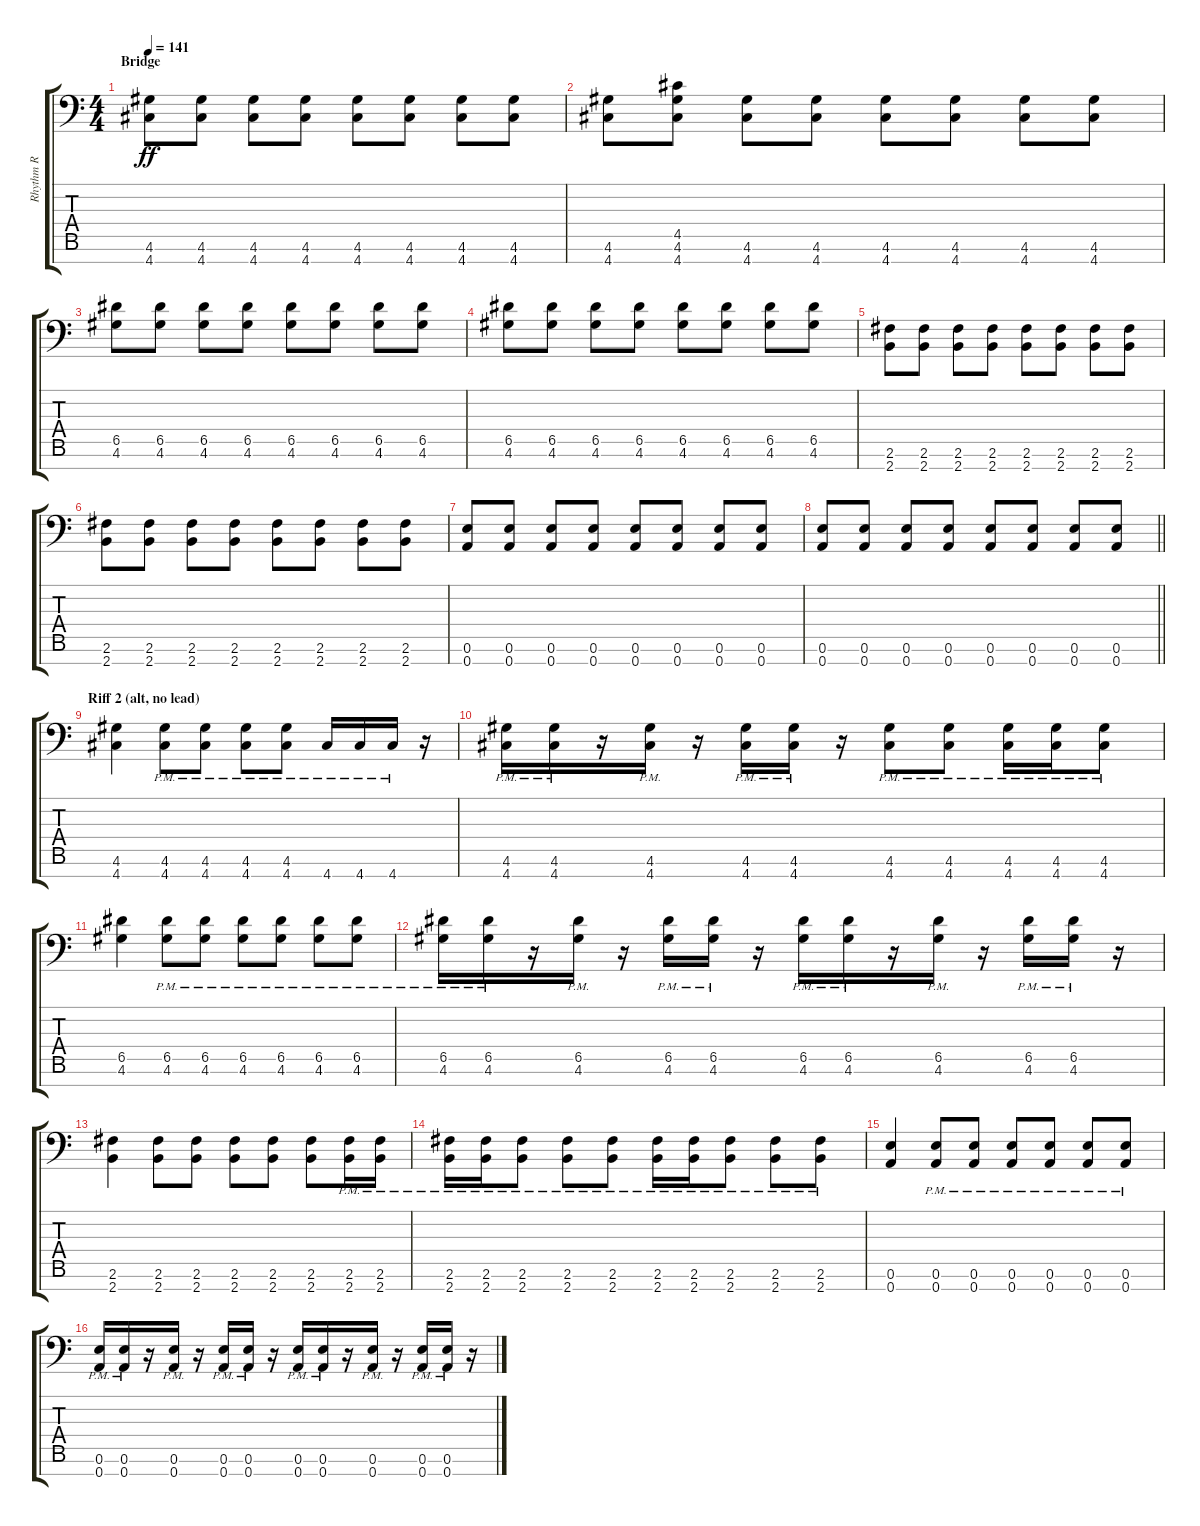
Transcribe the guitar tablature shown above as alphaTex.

\track ("Rhythm R" "Rhythm R") {instrument overdrivenguitar}
\staff {score tabs}
\tuning (E4 B3 G3 D3 A2 E2 A1) {hide}
\ts (4 4)
\section ("" "Bridge")
\tempo 141
\clef f4
\ks c
(4.6 4.7).8{dy ff} (4.6 4.7).8 (4.6 4.7).8 (4.6 4.7).8 (4.6 4.7).8 (4.6 4.7).8 (4.6 4.7).8 (4.6 4.7).8 |
(4.6 4.7).8 (4.5 4.6 4.7).8 (4.6 4.7).8 (4.6 4.7).8 (4.6 4.7).8 (4.6 4.7).8 (4.6 4.7).8 (4.6 4.7).8 |
(6.5 4.6).8 (6.5 4.6).8 (6.5 4.6).8 (6.5 4.6).8 (6.5 4.6).8 (6.5 4.6).8 (6.5 4.6).8 (6.5 4.6).8 |
(6.5 4.6).8 (6.5 4.6).8 (6.5 4.6).8 (6.5 4.6).8 (6.5 4.6).8 (6.5 4.6).8 (6.5 4.6).8 (6.5 4.6).8 |
(2.6 2.7).8 (2.6 2.7).8 (2.6 2.7).8 (2.6 2.7).8 (2.6 2.7).8 (2.6 2.7).8 (2.6 2.7).8 (2.6 2.7).8 |
(2.6 2.7).8 (2.6 2.7).8 (2.6 2.7).8 (2.6 2.7).8 (2.6 2.7).8 (2.6 2.7).8 (2.6 2.7).8 (2.6 2.7).8 |
(0.6 0.7).8 (0.6 0.7).8 (0.6 0.7).8 (0.6 0.7).8 (0.6 0.7).8 (0.6 0.7).8 (0.6 0.7).8 (0.6 0.7).8 |
\barLineRight lightlight
(0.6 0.7).8 (0.6 0.7).8 (0.6 0.7).8 (0.6 0.7).8 (0.6 0.7).8 (0.6 0.7).8 (0.6 0.7).8 (0.6 0.7).8 |
\section ("" "Riff 2 (alt, no lead)")
(4.6 4.7).4 (4.6{pm} 4.7{pm}).8 (4.6{pm} 4.7{pm}).8 (4.6{pm} 4.7{pm}).8 (4.6{pm} 4.7{pm}).8 4.7{pm}.16 4.7{pm}.16 4.7{pm}.16 r.16 |
(4.6{pm} 4.7{pm}).16 (4.6{pm} 4.7{pm}).16 r.16 (4.6{pm} 4.7{pm}).16 r.16 (4.6{pm} 4.7{pm}).16 (4.6{pm} 4.7{pm}).16 r.16 (4.6{pm} 4.7{pm}).8 (4.6{pm} 4.7{pm}).8 (4.6{pm} 4.7{pm}).16 (4.6{pm} 4.7{pm}).16 (4.6{pm} 4.7{pm}).8 |
(6.5 4.6).4 (6.5{pm} 4.6{pm}).8 (6.5{pm} 4.6{pm}).8 (6.5{pm} 4.6{pm}).8 (6.5{pm} 4.6{pm}).8 (6.5{pm} 4.6{pm}).8 (6.5{pm} 4.6{pm}).8 |
(6.5{pm} 4.6{pm}).16 (6.5{pm} 4.6{pm}).16 r.16 (6.5{pm} 4.6{pm}).16 r.16 (6.5{pm} 4.6{pm}).16 (6.5{pm} 4.6{pm}).16 r.16 (6.5{pm} 4.6{pm}).16 (6.5{pm} 4.6{pm}).16 r.16 (6.5{pm} 4.6{pm}).16 r.16 (6.5{pm} 4.6{pm}).16 (6.5{pm} 4.6{pm}).16 r.16 |
(2.6 2.7).4 (2.6 2.7).8 (2.6 2.7).8 (2.6 2.7).8 (2.6 2.7).8 (2.6 2.7).8 (2.6{pm} 2.7{pm}).16 (2.6{pm} 2.7{pm}).16 |
(2.6{pm} 2.7{pm}).16 (2.6{pm} 2.7{pm}).16 (2.6{pm} 2.7{pm}).8 (2.6{pm} 2.7{pm}).8 (2.6{pm} 2.7{pm}).8 (2.6{pm} 2.7{pm}).16 (2.6{pm} 2.7{pm}).16 (2.6{pm} 2.7{pm}).8 (2.6{pm} 2.7{pm}).8 (2.6{pm} 2.7{pm}).8 |
(0.6 0.7).4 (0.6{pm} 0.7{pm}).8 (0.6{pm} 0.7{pm}).8 (0.6{pm} 0.7{pm}).8 (0.6{pm} 0.7{pm}).8 (0.6{pm} 0.7{pm}).8 (0.6{pm} 0.7{pm}).8 |
(0.6{pm} 0.7).16 (0.6{pm} 0.7).16 r.16 (0.6{pm} 0.7).16 r.16 (0.6{pm} 0.7).16 (0.6{pm} 0.7).16 r.16 (0.6{pm} 0.7).16 (0.6{pm} 0.7).16 r.16 (0.6{pm} 0.7).16 r.16 (0.6{pm} 0.7).16 (0.6{pm} 0.7).16 r.16
